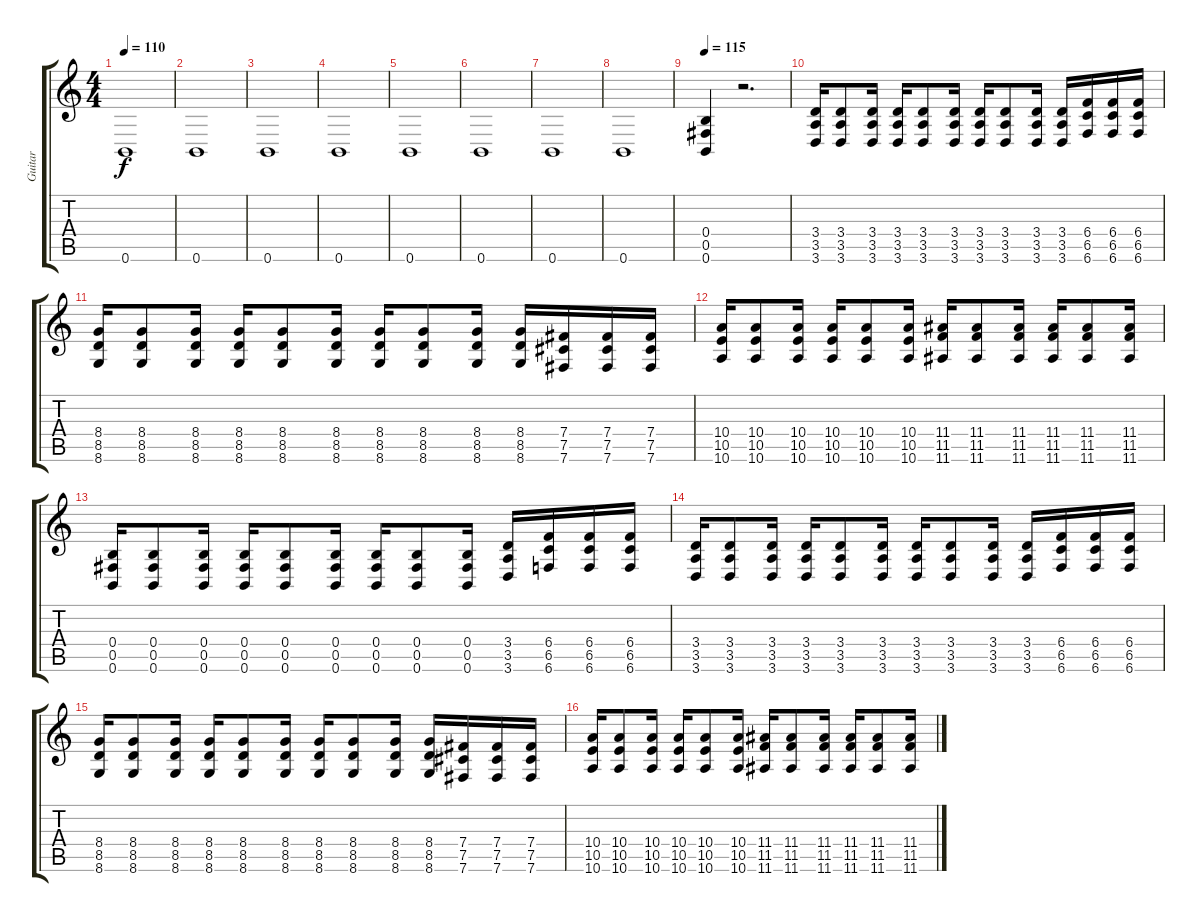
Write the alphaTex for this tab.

\track ("Guitar" "Guitar") {instrument distortionguitar}
\staff {score tabs}
\tuning (Db4 Ab3 E3 B2 Gb2 B1) {hide}
\ts (4 4)
\tempo 110
\clef g2
\ks c
0.6.1{dy f} |
0.6.1 |
0.6.1 |
0.6.1 |
0.6.1 |
0.6.1 |
0.6.1 |
0.6.1 |
\tempo 115
(0.4 0.5 0.6).4 r.2{d} |
(3.4 3.5 3.6).16 (3.4 3.5 3.6).8 (3.4 3.5 3.6).16 (3.4 3.5 3.6).16 (3.4 3.5 3.6).8 (3.4 3.5 3.6).16 (3.4 3.5 3.6).16 (3.4 3.5 3.6).8 (3.4 3.5 3.6).16 (3.4 3.5 3.6).16 (6.4 6.5 6.6).16 (6.4 6.5 6.6).16 (6.4 6.5 6.6).16 |
(8.4 8.5 8.6).16 (8.4 8.5 8.6).8 (8.4 8.5 8.6).16 (8.4 8.5 8.6).16 (8.4 8.5 8.6).8 (8.4 8.5 8.6).16 (8.4 8.5 8.6).16 (8.4 8.5 8.6).8 (8.4 8.5 8.6).16 (8.4 8.5 8.6).16 (7.4 7.5 7.6).16 (7.4 7.5 7.6).16 (7.4 7.5 7.6).16 |
(10.4 10.5 10.6).16 (10.4 10.5 10.6).8 (10.4 10.5 10.6).16 (10.4 10.5 10.6).16 (10.4 10.5 10.6).8 (10.4 10.5 10.6).16 (11.4 11.5 11.6).16 (11.4 11.5 11.6).8 (11.4 11.5 11.6).16 (11.4 11.5 11.6).16 (11.4 11.5 11.6).8 (11.4 11.5 11.6).16 |
(0.4 0.5 0.6).16 (0.4 0.5 0.6).8 (0.4 0.5 0.6).16 (0.4 0.5 0.6).16 (0.4 0.5 0.6).8 (0.4 0.5 0.6).16 (0.4 0.5 0.6).16 (0.4 0.5 0.6).8 (0.4 0.5 0.6).16 (3.4 3.5 3.6).16 (6.4 6.5 6.6).16 (6.4 6.5 6.6).16 (6.4 6.5 6.6).16 |
(3.4 3.5 3.6).16 (3.4 3.5 3.6).8 (3.4 3.5 3.6).16 (3.4 3.5 3.6).16 (3.4 3.5 3.6).8 (3.4 3.5 3.6).16 (3.4 3.5 3.6).16 (3.4 3.5 3.6).8 (3.4 3.5 3.6).16 (3.4 3.5 3.6).16 (6.4 6.5 6.6).16 (6.4 6.5 6.6).16 (6.4 6.5 6.6).16 |
(8.4 8.5 8.6).16 (8.4 8.5 8.6).8 (8.4 8.5 8.6).16 (8.4 8.5 8.6).16 (8.4 8.5 8.6).8 (8.4 8.5 8.6).16 (8.4 8.5 8.6).16 (8.4 8.5 8.6).8 (8.4 8.5 8.6).16 (8.4 8.5 8.6).16 (7.4 7.5 7.6).16 (7.4 7.5 7.6).16 (7.4 7.5 7.6).16 |
(10.4 10.5 10.6).16 (10.4 10.5 10.6).8 (10.4 10.5 10.6).16 (10.4 10.5 10.6).16 (10.4 10.5 10.6).8 (10.4 10.5 10.6).16 (11.4 11.5 11.6).16 (11.4 11.5 11.6).8 (11.4 11.5 11.6).16 (11.4 11.5 11.6).16 (11.4 11.5 11.6).8 (11.4 11.5 11.6).16
